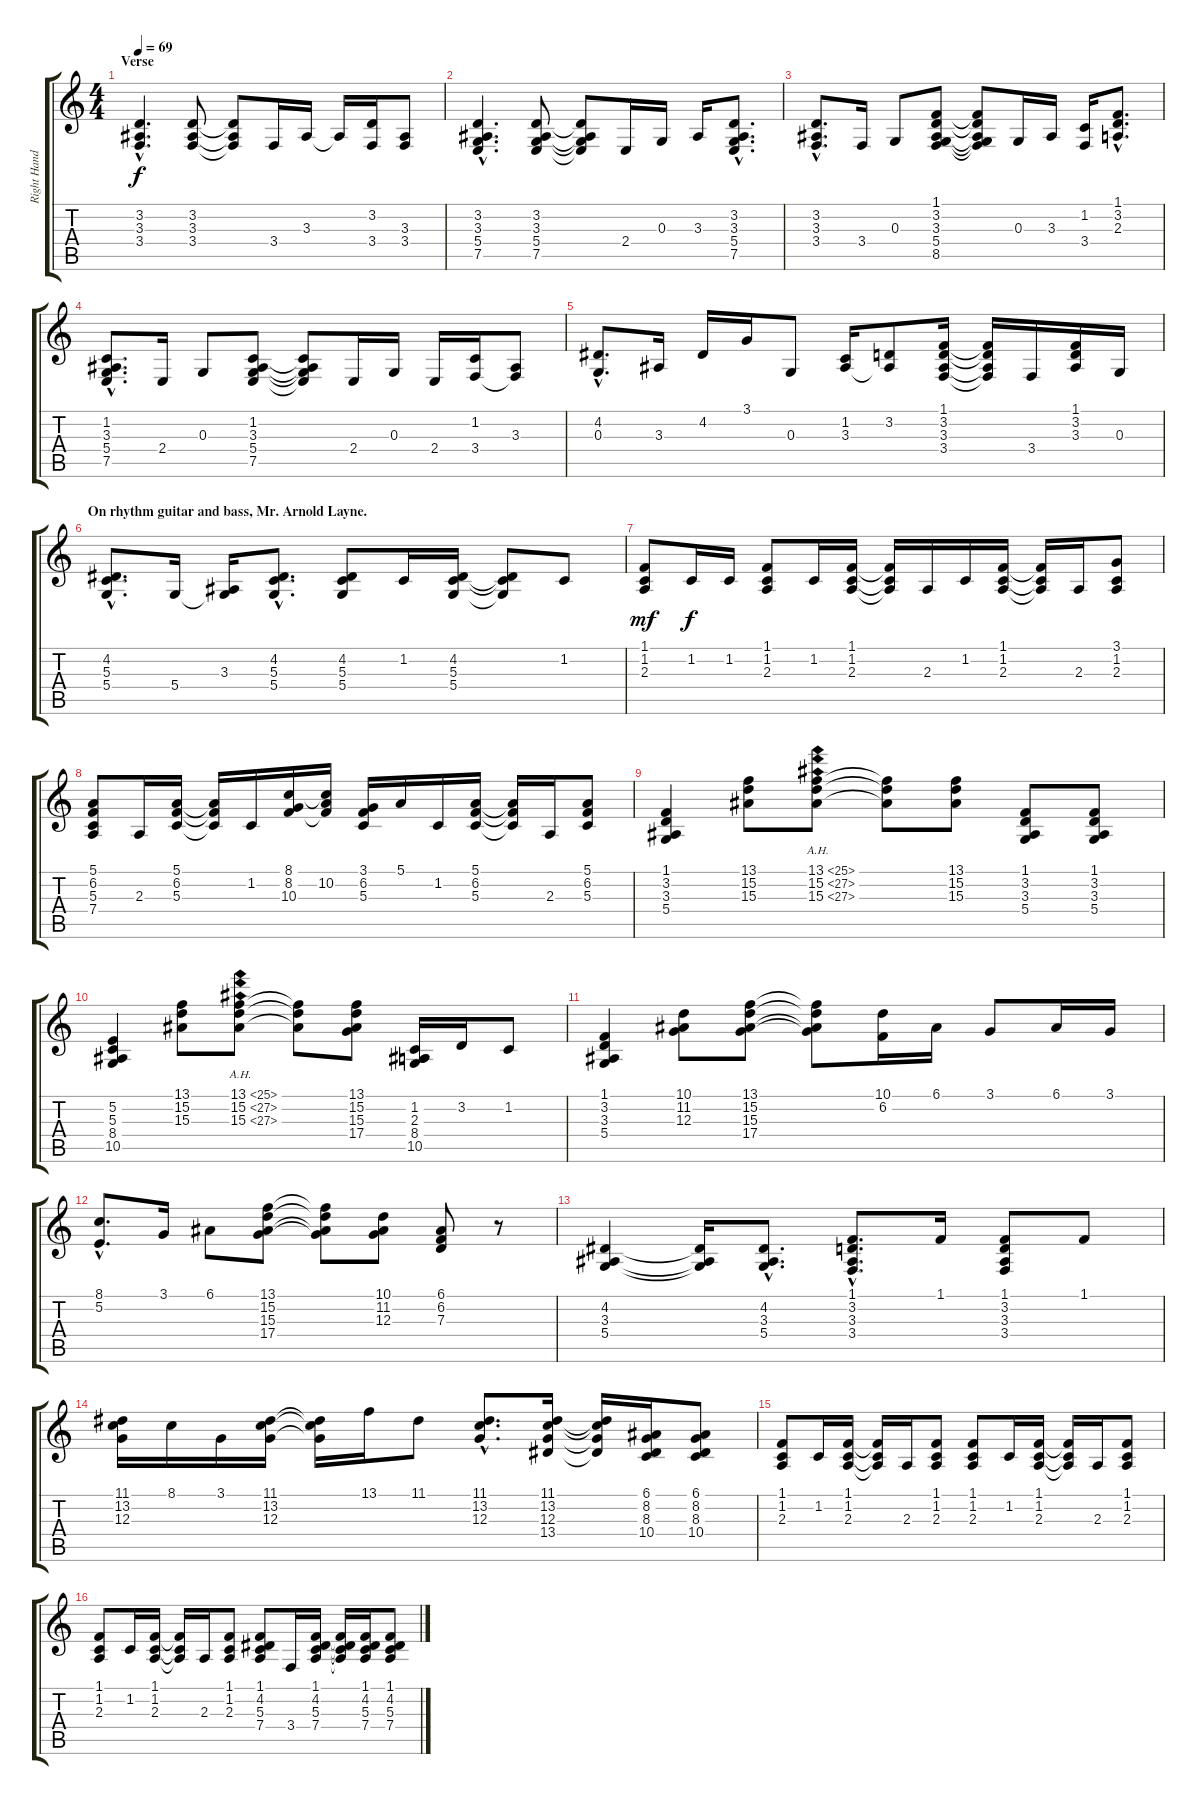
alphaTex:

\track ("Right Hand" "Right Hand") {instrument acousticgrandpiano}
\staff {score tabs}
\tuning (E4 B3 G3 D3 A2 E2) {hide}
\ts (4 4)
\section ("" "Verse")
\tempo 69
\clef g2
\ks c
(3.2{hac} 3.3{hac} 3.4{hac}).4{d dy f volume 11} (3.2 3.3 3.4).8 (3.2{t} 3.3{t} 3.4{t}).8 3.4.16 3.3.16 3.3{t}.16 (3.2 3.4).16 (3.3 3.4).8 |
(3.2{hac} 3.3{hac} 5.4{hac} 7.5{hac}).4{d} (3.2 3.3 5.4 7.5).8 (3.2{t} 3.3{t} 5.4{t} 7.5{t}).8 2.4.16 0.3.16 3.3.16 (3.2{hac} 3.3{hac} 5.4{hac} 7.5{hac}).8{d} |
(3.2{hac} 3.3{hac} 3.4{hac}).8{d} 3.4.16 0.3.8 (1.1 3.2 3.3 5.4 8.5).8 (1.1{t} 3.2{t} 3.3{t} 5.4{t} 8.5{t}).8 0.3.16 3.3.16 (1.2 3.4).16 (1.1{hac} 3.2{hac} 2.3{hac}).8{d} |
(1.2{hac} 3.3{hac} 5.4{hac} 7.5{hac}).8{d} 2.4.16 0.3.8 (1.2 3.3 5.4 7.5).8 (1.2{t} 3.3{t} 5.4{t} 7.5{t}).8 2.4.16 0.3.16 2.4.16 (1.2 3.4).16 (3.3 3.4{t}).8 |
(4.2{hac} 0.3{hac}).8{d} 3.3.16 4.2.16 3.1.16 0.3.8 (1.2 3.3).16 (3.2 3.3{t}).8 (1.1 3.2 3.3 3.4).16 (1.1{t} 3.2{t} 3.3{t} 3.4{t}).16 3.4.16 (1.1 3.2 3.3).16 0.3.16 |
\section ("" "On rhythm guitar and bass, Mr. Arnold Layne.")
(4.2{hac} 5.3{hac} 5.4{hac}).8{d} 5.4.16 (3.3 5.4{t}).16 (4.2{hac} 5.3{hac} 5.4{hac}).8{d} (4.2 5.3 5.4).8 1.2.16 (4.2 5.3 5.4).16 (4.2{t} 5.3{t} 5.4{t}).8 1.2.8 |
(1.1 1.2 2.3).8{dy mf} 1.2.16{dy f} 1.2.16 (1.1 1.2 2.3).8 1.2.16 (1.1 1.2 2.3).16 (1.1{t} 1.2{t} 2.3{t}).16 2.3.16 1.2.16 (1.1 1.2 2.3).16 (1.1{t} 1.2{t} 2.3{t}).16 2.3.16 (3.1 1.2 2.3).8 |
(5.1 6.2 5.3 7.4).8 2.3.16 (5.1 6.2 5.3).16 (5.1{t} 6.2{t} 5.3{t}).16 1.2.16 (8.1 8.2 10.3).16 (8.1{t} 10.2 10.3{t}).16 (3.1 6.2 5.3).16 5.1.16 1.2.16 (5.1 6.2 5.3).16 (5.1{t} 6.2{t} 5.3{t}).16 2.3.16 (5.1 6.2 5.3).8 |
(1.1 3.2 3.3 5.4).4 (13.1 15.2 15.3).8 (13.1{ah 12} 15.2{ah 12} 15.3{ah 12}).8 (13.1{t} 15.2{t} 15.3{t}).8 (13.1 15.2 15.3).8 (1.1 3.2 3.3 5.4).8 (1.1 3.2 3.3 5.4).8 |
(5.2 5.3 8.4 10.5).4 (13.1 15.2 15.3).8 (13.1{ah 12} 15.2{ah 12} 15.3{ah 12}).8 (13.1{t} 15.2{t} 15.3{t}).8 (13.1 15.2 15.3 17.4).8 (1.2 2.3 8.4 10.5).16 3.2.16 1.2.8 |
(1.1 3.2 3.3 5.4).4 (10.1 11.2 12.3).8 (13.1 15.2 15.3 17.4).8 (13.1{t} 15.2{t} 15.3{t} 17.4{t}).8 (10.1 6.2).16 6.1.16 3.1.8 6.1.16 3.1.16 |
(8.1{hac} 5.2{hac}).8{d} 3.1.16 6.1.8 (13.1 15.2 15.3 17.4).8 (13.1{t} 15.2{t} 15.3{t} 17.4{t}).8 (10.1 11.2 12.3).8 (6.1 6.2 7.3).8 r.8 |
(4.2 3.3 5.4).4 (4.2{t} 3.3{t} 5.4{t}).16 (4.2{hac} 3.3{hac} 5.4{hac}).8{d} (1.1{hac} 3.2{hac} 3.3{hac} 3.4{hac}).8{d} 1.1.16 (1.1 3.2 3.3 3.4).8 1.1.8 |
(11.1 13.2 12.3).16 8.1.16 3.1.16 (11.1 13.2 12.3).16 (11.1{t} 13.2{t} 12.3{t}).16 13.1.16 11.1.8 (11.1{hac} 13.2{hac} 12.3{hac}).8{d} (11.1 13.2 12.3 13.4).16 (11.1{t} 13.2{t} 12.3{t} 13.4{t}).16 (6.1 8.2 8.3 10.4).16 (6.1 8.2 8.3 10.4).8 |
(1.1 1.2 2.3).8 1.2.16 (1.1 1.2 2.3).16 (1.1{t} 1.2{t} 2.3{t}).16{volume 13} 2.3.16 (1.1 1.2 2.3).8 (1.1 1.2 2.3).8 1.2.16 (1.1 1.2 2.3).16 (1.1{t} 1.2{t} 2.3{t}).16 2.3.16 (1.1 1.2 2.3).8 |
(1.1 1.2 2.3).8 1.2.16 (1.1 1.2 2.3).16 (1.1{t} 1.2{t} 2.3{t}).16 2.3.16 (1.1 1.2 2.3).8 (1.1 4.2 5.3 7.4).8 3.4.16 (1.1 4.2 5.3 7.4).16 (1.1{t} 4.2{t} 5.3{t} 7.4{t}).16 (1.1 4.2 5.3 7.4).16 (1.1 4.2 5.3 7.4).8
